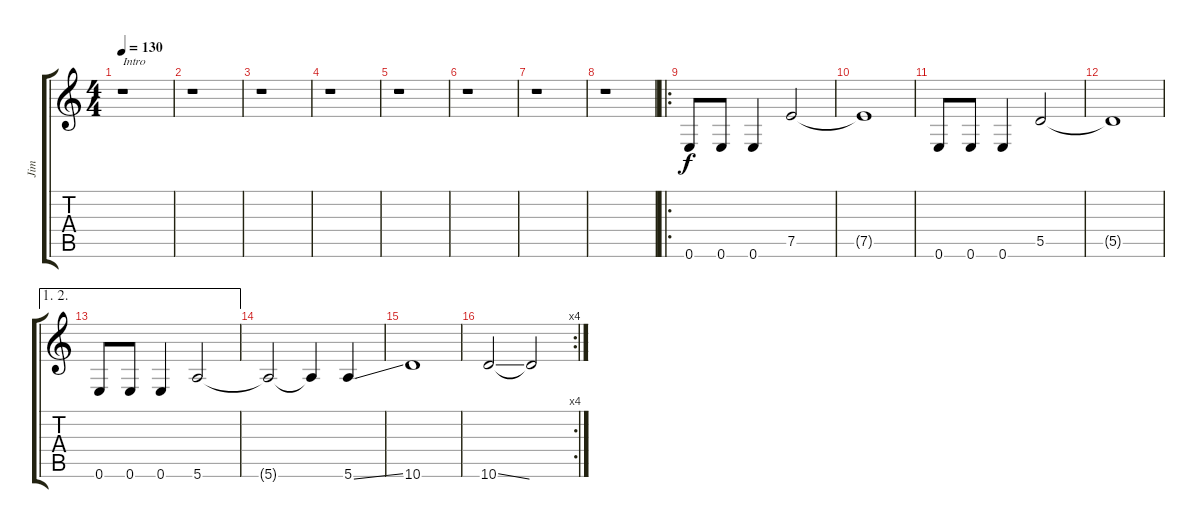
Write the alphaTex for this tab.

\track ("Jim" "Jim") {instrument overdrivenguitar}
\staff {score tabs}
\tuning (E4 B3 G3 D3 A2 E2) {hide}
\ts (4 4)
\tempo 130
\clef g2
\ks c
r.1{txt "Intro" dy f instrument overdrivenguitar} |
r.1 |
r.1 |
r.1 |
r.1 |
r.1 |
r.1 |
r.1 |
\ro
0.6.8 0.6.8 0.6.4 7.5.2 |
7.5{t}.1 |
0.6.8 0.6.8 0.6.4 5.5.2 |
5.5{t}.1 |
\ae (1 2)
0.6.8 0.6.8 0.6.4 5.6.2 |
5.6{t}.2 5.6{t}.4 5.6{ss}.4 |
10.6.1 |
\rc 4
10.6{ss}.2 10.6{t}.2
